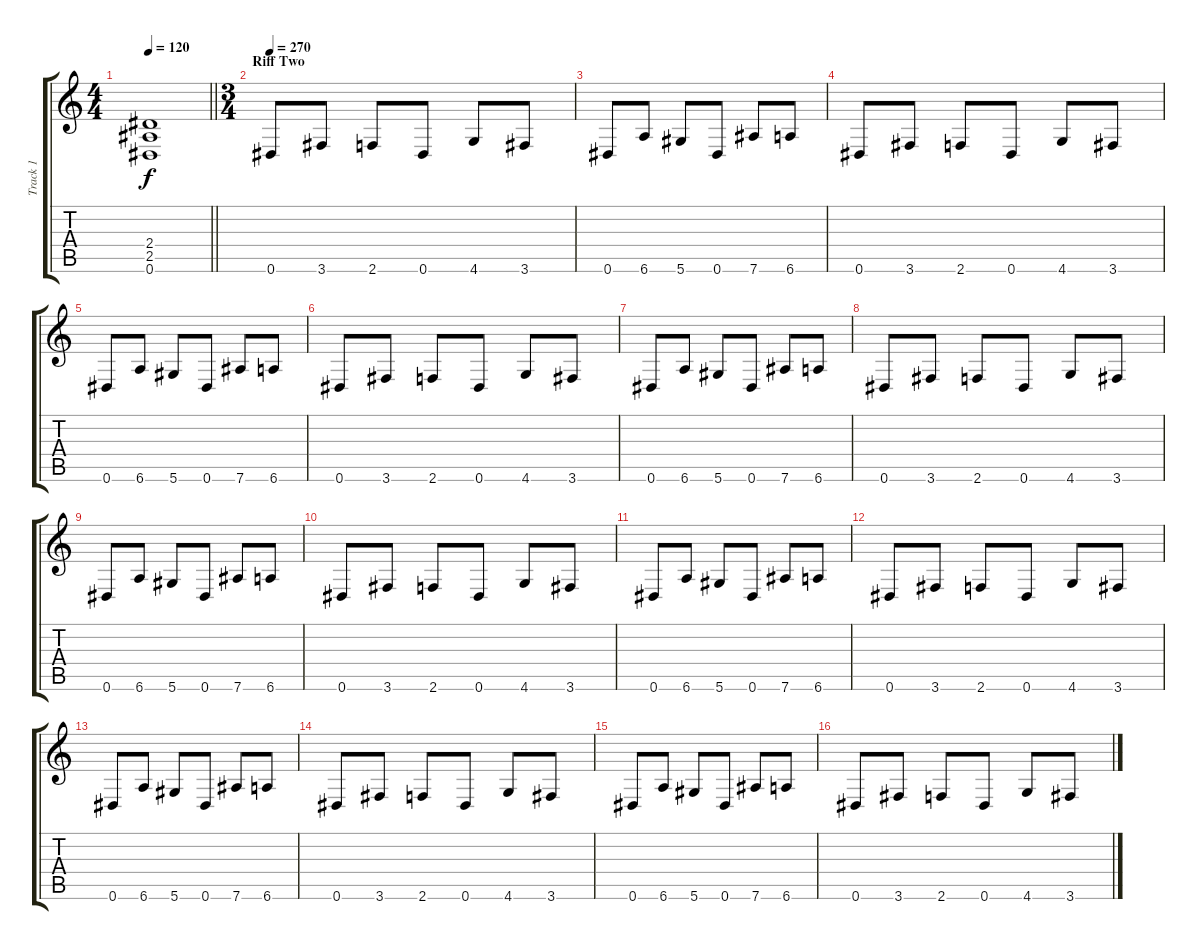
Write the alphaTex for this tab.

\track ("Track 1" "Track 1") {instrument distortionguitar}
\staff {score tabs}
\tuning (Eb4 Bb3 Gb3 Db3 Ab2 Eb2) {hide}
\ts (4 4)
\tempo 120
\clef g2
\barLineRight lightlight
\ks c
(2.4 2.5 0.6).1{dy f} |
\ts (3 4)
\section ("" "Riff Two")
\tempo 270
0.6.8 3.6.8 2.6.8 0.6.8 4.6.8 3.6.8 |
0.6.8 6.6.8 5.6.8 0.6.8 7.6.8 6.6.8 |
0.6.8 3.6.8 2.6.8 0.6.8 4.6.8 3.6.8 |
0.6.8 6.6.8 5.6.8 0.6.8 7.6.8 6.6.8 |
0.6.8 3.6.8 2.6.8 0.6.8 4.6.8 3.6.8 |
0.6.8 6.6.8 5.6.8 0.6.8 7.6.8 6.6.8 |
0.6.8 3.6.8 2.6.8 0.6.8 4.6.8 3.6.8 |
0.6.8 6.6.8 5.6.8 0.6.8 7.6.8 6.6.8 |
0.6.8 3.6.8 2.6.8 0.6.8 4.6.8 3.6.8 |
0.6.8 6.6.8 5.6.8 0.6.8 7.6.8 6.6.8 |
0.6.8 3.6.8 2.6.8 0.6.8 4.6.8 3.6.8 |
0.6.8 6.6.8 5.6.8 0.6.8 7.6.8 6.6.8 |
0.6.8 3.6.8 2.6.8 0.6.8 4.6.8 3.6.8 |
0.6.8 6.6.8 5.6.8 0.6.8 7.6.8 6.6.8 |
0.6.8 3.6.8 2.6.8 0.6.8 4.6.8 3.6.8
